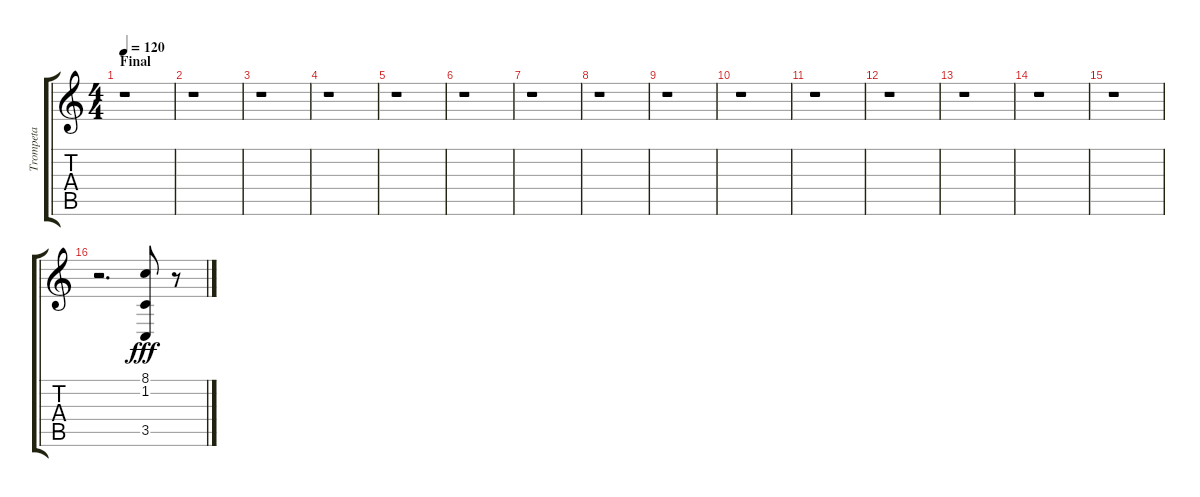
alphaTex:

\track ("Trompeta" "Trompeta") {instrument trumpet}
\staff {score tabs}
\tuning (E4 B3 G3 D3 A2 E2) {hide}
\ts (4 4)
\section ("" "Final")
\tempo 120
\clef g2
\ks c
r.1{dy f} |
r.1 |
r.1 |
r.1 |
r.1 |
r.1 |
r.1 |
r.1 |
r.1 |
r.1 |
r.1 |
r.1 |
r.1 |
r.1 |
r.1 |
r.2{d volume 16} (8.1 1.2 3.5).8{dy fff} r.8
